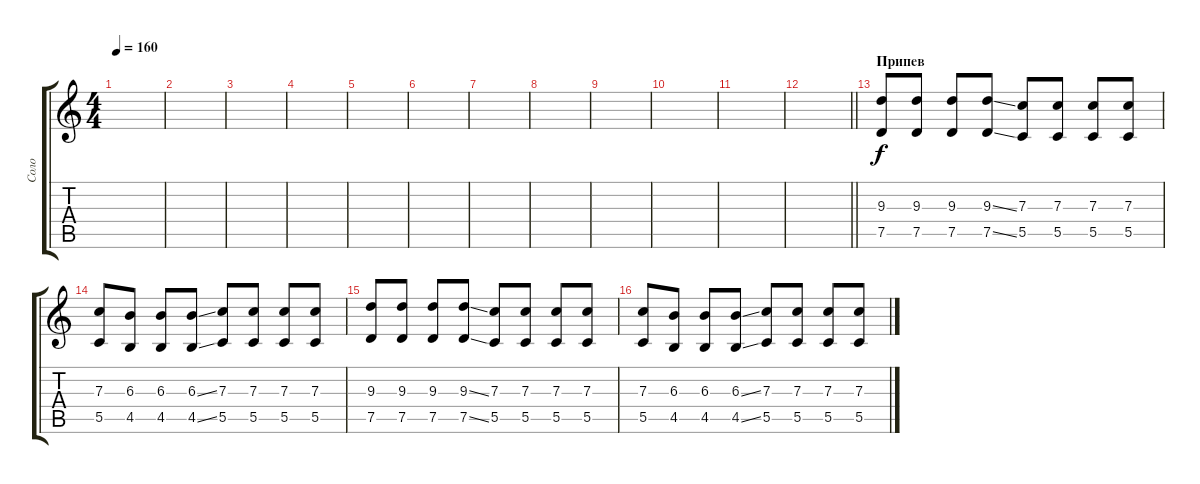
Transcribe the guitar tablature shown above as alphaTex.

\track ("Соло" "Соло") {instrument distortionguitar}
\staff {score tabs}
\tuning (D4 A3 F3 C3 G2 C2) {hide}
\ts (4 4)
\tempo 160
\clef g2
\ks c
|
|
|
|
|
|
|
|
|
|
|
\barLineRight lightlight
|
\section ("" "Припев")
(9.3 7.5).8 (9.3 7.5).8 (9.3 7.5).8 (9.3{ss} 7.5{ss}).8 (7.3 5.5).8 (7.3 5.5).8 (7.3 5.5).8 (7.3 5.5).8 |
(7.3 5.5).8 (6.3 4.5).8 (6.3 4.5).8 (6.3{ss} 4.5{ss}).8 (7.3 5.5).8 (7.3 5.5).8 (7.3 5.5).8 (7.3 5.5).8 |
(9.3 7.5).8 (9.3 7.5).8 (9.3 7.5).8 (9.3{ss} 7.5{ss}).8 (7.3 5.5).8 (7.3 5.5).8 (7.3 5.5).8 (7.3 5.5).8 |
(7.3 5.5).8 (6.3 4.5).8 (6.3 4.5).8 (6.3{ss} 4.5{ss}).8 (7.3 5.5).8 (7.3 5.5).8 (7.3 5.5).8 (7.3 5.5).8
